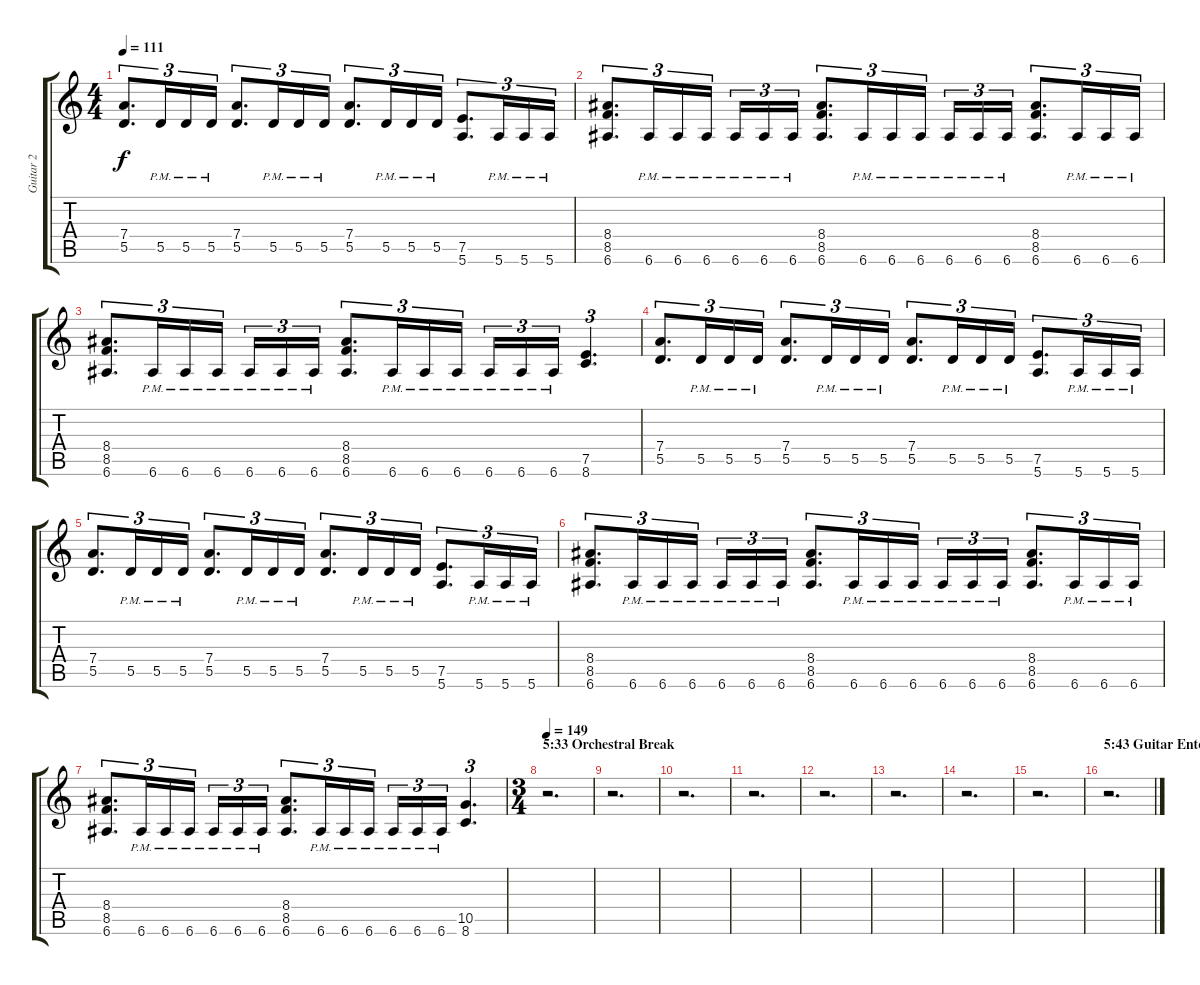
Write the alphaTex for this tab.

\track ("Guitar 2" "Guitar 2") {instrument distortionguitar}
\staff {score tabs}
\tuning (E4 B3 G3 D3 A2 E2) {hide}
\ts (4 4)
\tempo 111
\clef g2
\ks c
(7.4 5.5).8{d tu (3 2) dy f} 5.5{pm}.16{tu (3 2)} 5.5{pm}.16{tu (3 2)} 5.5{pm}.16{tu (3 2)} (7.4 5.5).8{d tu (3 2)} 5.5{pm}.16{tu (3 2)} 5.5{pm}.16{tu (3 2)} 5.5{pm}.16{tu (3 2)} (7.4 5.5).8{d tu (3 2)} 5.5{pm}.16{tu (3 2)} 5.5{pm}.16{tu (3 2)} 5.5{pm}.16{tu (3 2)} (7.5 5.6).8{d tu (3 2)} 5.6{pm}.16{tu (3 2)} 5.6{pm}.16{tu (3 2)} 5.6{pm}.16{tu (3 2)} |
(8.4 8.5 6.6).8{d tu (3 2)} 6.6{pm}.16{tu (3 2)} 6.6{pm}.16{tu (3 2)} 6.6{pm}.16{tu (3 2)} 6.6{pm}.16{tu (3 2)} 6.6{pm}.16{tu (3 2)} 6.6{pm}.16{tu (3 2)} (8.4 8.5 6.6).8{d tu (3 2)} 6.6{pm}.16{tu (3 2)} 6.6{pm}.16{tu (3 2)} 6.6{pm}.16{tu (3 2)} 6.6{pm}.16{tu (3 2)} 6.6{pm}.16{tu (3 2)} 6.6{pm}.16{tu (3 2)} (8.4 8.5 6.6).8{d tu (3 2)} 6.6{pm}.16{tu (3 2)} 6.6{pm}.16{tu (3 2)} 6.6{pm}.16{tu (3 2)} |
(8.4 8.5 6.6).8{d tu (3 2)} 6.6{pm}.16{tu (3 2)} 6.6{pm}.16{tu (3 2)} 6.6{pm}.16{tu (3 2)} 6.6{pm}.16{tu (3 2)} 6.6{pm}.16{tu (3 2)} 6.6{pm}.16{tu (3 2)} (8.4 8.5 6.6).8{d tu (3 2)} 6.6{pm}.16{tu (3 2)} 6.6{pm}.16{tu (3 2)} 6.6{pm}.16{tu (3 2)} 6.6{pm}.16{tu (3 2)} 6.6{pm}.16{tu (3 2)} 6.6{pm}.16{tu (3 2)} (7.5 8.6).4{d tu (3 2)} |
(7.4 5.5).8{d tu (3 2)} 5.5{pm}.16{tu (3 2)} 5.5{pm}.16{tu (3 2)} 5.5{pm}.16{tu (3 2)} (7.4 5.5).8{d tu (3 2)} 5.5{pm}.16{tu (3 2)} 5.5{pm}.16{tu (3 2)} 5.5{pm}.16{tu (3 2)} (7.4 5.5).8{d tu (3 2)} 5.5{pm}.16{tu (3 2)} 5.5{pm}.16{tu (3 2)} 5.5{pm}.16{tu (3 2)} (7.5 5.6).8{d tu (3 2)} 5.6{pm}.16{tu (3 2)} 5.6{pm}.16{tu (3 2)} 5.6{pm}.16{tu (3 2)} |
(7.4 5.5).8{d tu (3 2)} 5.5{pm}.16{tu (3 2)} 5.5{pm}.16{tu (3 2)} 5.5{pm}.16{tu (3 2)} (7.4 5.5).8{d tu (3 2)} 5.5{pm}.16{tu (3 2)} 5.5{pm}.16{tu (3 2)} 5.5{pm}.16{tu (3 2)} (7.4 5.5).8{d tu (3 2)} 5.5{pm}.16{tu (3 2)} 5.5{pm}.16{tu (3 2)} 5.5{pm}.16{tu (3 2)} (7.5 5.6).8{d tu (3 2)} 5.6{pm}.16{tu (3 2)} 5.6{pm}.16{tu (3 2)} 5.6{pm}.16{tu (3 2)} |
(8.4 8.5 6.6).8{d tu (3 2)} 6.6{pm}.16{tu (3 2)} 6.6{pm}.16{tu (3 2)} 6.6{pm}.16{tu (3 2)} 6.6{pm}.16{tu (3 2)} 6.6{pm}.16{tu (3 2)} 6.6{pm}.16{tu (3 2)} (8.4 8.5 6.6).8{d tu (3 2)} 6.6{pm}.16{tu (3 2)} 6.6{pm}.16{tu (3 2)} 6.6{pm}.16{tu (3 2)} 6.6{pm}.16{tu (3 2)} 6.6{pm}.16{tu (3 2)} 6.6{pm}.16{tu (3 2)} (8.4 8.5 6.6).8{d tu (3 2)} 6.6{pm}.16{tu (3 2)} 6.6{pm}.16{tu (3 2)} 6.6{pm}.16{tu (3 2)} |
(8.4 8.5 6.6).8{d tu (3 2)} 6.6{pm}.16{tu (3 2)} 6.6{pm}.16{tu (3 2)} 6.6{pm}.16{tu (3 2)} 6.6{pm}.16{tu (3 2)} 6.6{pm}.16{tu (3 2)} 6.6{pm}.16{tu (3 2)} (8.4 8.5 6.6).8{d tu (3 2)} 6.6{pm}.16{tu (3 2)} 6.6{pm}.16{tu (3 2)} 6.6{pm}.16{tu (3 2)} 6.6{pm}.16{tu (3 2)} 6.6{pm}.16{tu (3 2)} 6.6{pm}.16{tu (3 2)} (10.5 8.6).4{d tu (3 2)} |
\ts (3 4)
\section ("" "5:33 Orchestral Break")
\tempo 149
r.2{d} |
r.2{d} |
r.2{d} |
r.2{d} |
r.2{d} |
r.2{d} |
r.2{d} |
r.2{d} |
\section ("" "5:43 Guitar Enters")
r.2{d}
